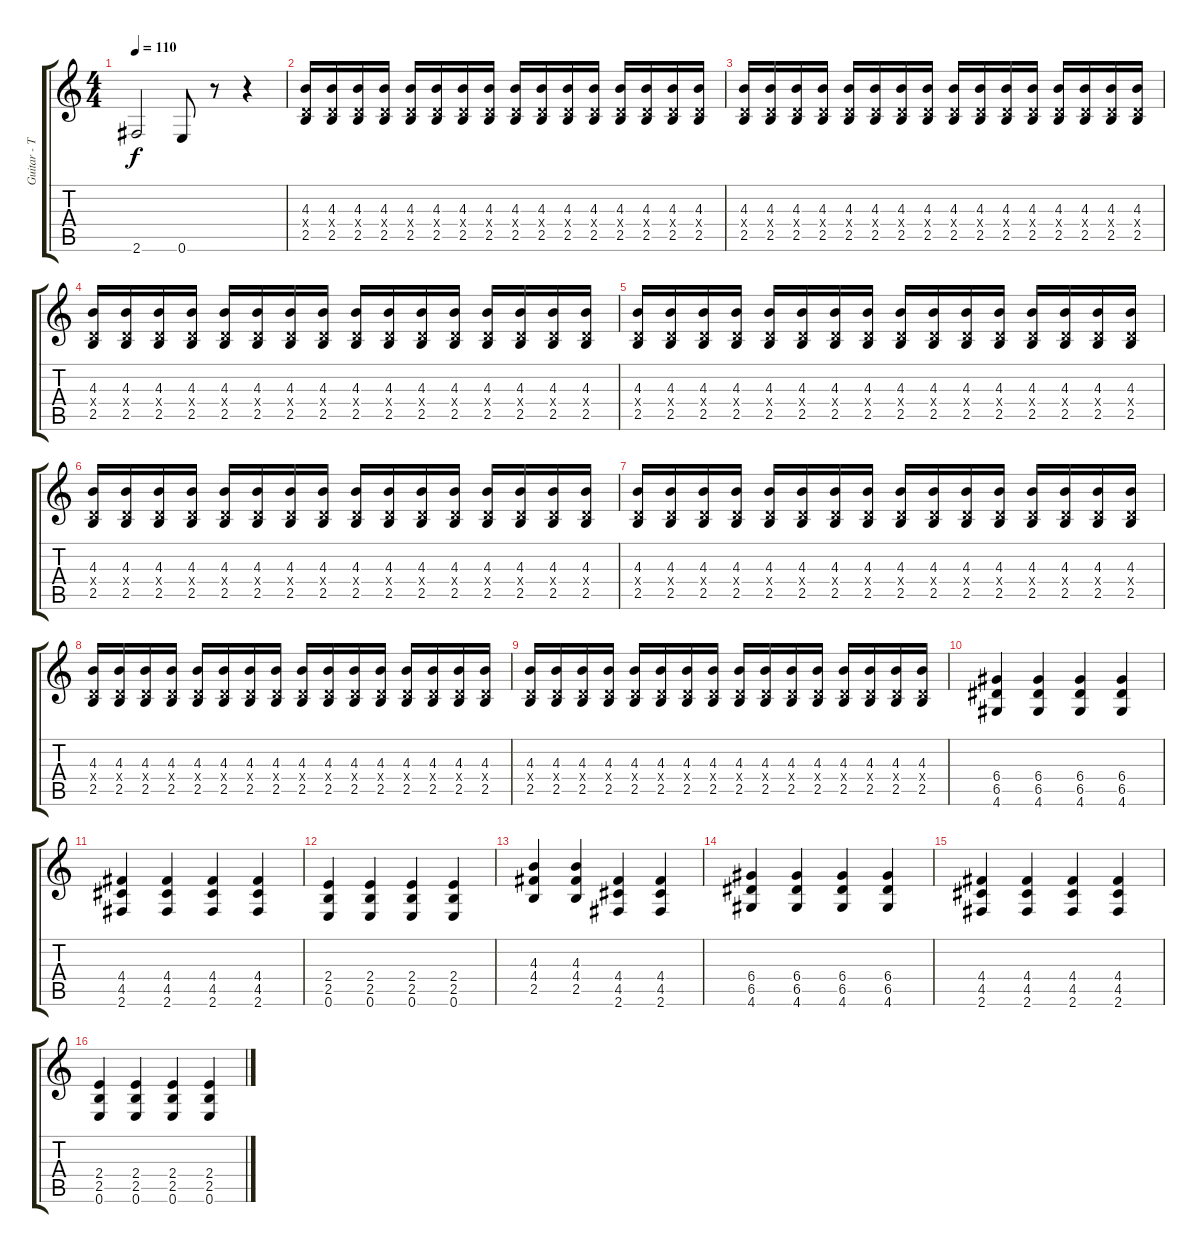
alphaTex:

\track ("Guitar - Tom Mattew Delonge" "Guitar - T") {instrument overdrivenguitar}
\staff {score tabs}
\tuning (E4 B3 G3 D3 A2 E2) {hide}
\ts (4 4)
\tempo 110
\clef g2
\ks c
2.6.2{dy f} 0.6.8 r.8 r.4 |
(4.3 0.4{x} 2.5).16 (4.3 0.4{x} 2.5).16 (4.3 0.4{x} 2.5).16 (4.3 0.4{x} 2.5).16 (4.3 0.4{x} 2.5).16 (4.3 0.4{x} 2.5).16 (4.3 0.4{x} 2.5).16 (4.3 0.4{x} 2.5).16 (4.3 0.4{x} 2.5).16 (4.3 0.4{x} 2.5).16 (4.3 0.4{x} 2.5).16 (4.3 0.4{x} 2.5).16 (4.3 0.4{x} 2.5).16 (4.3 0.4{x} 2.5).16 (4.3 0.4{x} 2.5).16 (4.3 0.4{x} 2.5).16 |
(4.3 0.4{x} 2.5).16 (4.3 0.4{x} 2.5).16 (4.3 0.4{x} 2.5).16 (4.3 0.4{x} 2.5).16 (4.3 0.4{x} 2.5).16 (4.3 0.4{x} 2.5).16 (4.3 0.4{x} 2.5).16 (4.3 0.4{x} 2.5).16 (4.3 0.4{x} 2.5).16 (4.3 0.4{x} 2.5).16 (4.3 0.4{x} 2.5).16 (4.3 0.4{x} 2.5).16 (4.3 0.4{x} 2.5).16 (4.3 0.4{x} 2.5).16 (4.3 0.4{x} 2.5).16 (4.3 0.4{x} 2.5).16 |
(4.3 0.4{x} 2.5).16 (4.3 0.4{x} 2.5).16 (4.3 0.4{x} 2.5).16 (4.3 0.4{x} 2.5).16 (4.3 0.4{x} 2.5).16 (4.3 0.4{x} 2.5).16 (4.3 0.4{x} 2.5).16 (4.3 0.4{x} 2.5).16 (4.3 0.4{x} 2.5).16 (4.3 0.4{x} 2.5).16 (4.3 0.4{x} 2.5).16 (4.3 0.4{x} 2.5).16 (4.3 0.4{x} 2.5).16 (4.3 0.4{x} 2.5).16 (4.3 0.4{x} 2.5).16 (4.3 0.4{x} 2.5).16 |
(4.3 0.4{x} 2.5).16 (4.3 0.4{x} 2.5).16 (4.3 0.4{x} 2.5).16 (4.3 0.4{x} 2.5).16 (4.3 0.4{x} 2.5).16 (4.3 0.4{x} 2.5).16 (4.3 0.4{x} 2.5).16 (4.3 0.4{x} 2.5).16 (4.3 0.4{x} 2.5).16 (4.3 0.4{x} 2.5).16 (4.3 0.4{x} 2.5).16 (4.3 0.4{x} 2.5).16 (4.3 0.4{x} 2.5).16 (4.3 0.4{x} 2.5).16 (4.3 0.4{x} 2.5).16 (4.3 0.4{x} 2.5).16 |
(4.3 0.4{x} 2.5).16 (4.3 0.4{x} 2.5).16 (4.3 0.4{x} 2.5).16 (4.3 0.4{x} 2.5).16 (4.3 0.4{x} 2.5).16 (4.3 0.4{x} 2.5).16 (4.3 0.4{x} 2.5).16 (4.3 0.4{x} 2.5).16 (4.3 0.4{x} 2.5).16 (4.3 0.4{x} 2.5).16 (4.3 0.4{x} 2.5).16 (4.3 0.4{x} 2.5).16 (4.3 0.4{x} 2.5).16 (4.3 0.4{x} 2.5).16 (4.3 0.4{x} 2.5).16 (4.3 0.4{x} 2.5).16 |
(4.3 0.4{x} 2.5).16 (4.3 0.4{x} 2.5).16 (4.3 0.4{x} 2.5).16 (4.3 0.4{x} 2.5).16 (4.3 0.4{x} 2.5).16 (4.3 0.4{x} 2.5).16 (4.3 0.4{x} 2.5).16 (4.3 0.4{x} 2.5).16 (4.3 0.4{x} 2.5).16 (4.3 0.4{x} 2.5).16 (4.3 0.4{x} 2.5).16 (4.3 0.4{x} 2.5).16 (4.3 0.4{x} 2.5).16 (4.3 0.4{x} 2.5).16 (4.3 0.4{x} 2.5).16 (4.3 0.4{x} 2.5).16 |
(4.3 0.4{x} 2.5).16 (4.3 0.4{x} 2.5).16 (4.3 0.4{x} 2.5).16 (4.3 0.4{x} 2.5).16 (4.3 0.4{x} 2.5).16 (4.3 0.4{x} 2.5).16 (4.3 0.4{x} 2.5).16 (4.3 0.4{x} 2.5).16 (4.3 0.4{x} 2.5).16 (4.3 0.4{x} 2.5).16 (4.3 0.4{x} 2.5).16 (4.3 0.4{x} 2.5).16 (4.3 0.4{x} 2.5).16 (4.3 0.4{x} 2.5).16 (4.3 0.4{x} 2.5).16 (4.3 0.4{x} 2.5).16 |
(4.3 0.4{x} 2.5).16 (4.3 0.4{x} 2.5).16 (4.3 0.4{x} 2.5).16 (4.3 0.4{x} 2.5).16 (4.3 0.4{x} 2.5).16 (4.3 0.4{x} 2.5).16 (4.3 0.4{x} 2.5).16 (4.3 0.4{x} 2.5).16 (4.3 0.4{x} 2.5).16 (4.3 0.4{x} 2.5).16 (4.3 0.4{x} 2.5).16 (4.3 0.4{x} 2.5).16 (4.3 0.4{x} 2.5).16 (4.3 0.4{x} 2.5).16 (4.3 0.4{x} 2.5).16 (4.3 0.4{x} 2.5).16 |
(6.4 6.5 4.6).4 (6.4 6.5 4.6).4 (6.4 6.5 4.6).4 (6.4 6.5 4.6).4 |
(4.4 4.5 2.6).4 (4.4 4.5 2.6).4 (4.4 4.5 2.6).4 (4.4 4.5 2.6).4 |
(2.4 2.5 0.6).4 (2.4 2.5 0.6).4 (2.4 2.5 0.6).4 (2.4 2.5 0.6).4 |
(4.3 4.4 2.5).4 (4.3 4.4 2.5).4 (4.4 4.5 2.6).4 (4.4 4.5 2.6).4 |
(6.4 6.5 4.6).4 (6.4 6.5 4.6).4 (6.4 6.5 4.6).4 (6.4 6.5 4.6).4 |
(4.4 4.5 2.6).4 (4.4 4.5 2.6).4 (4.4 4.5 2.6).4 (4.4 4.5 2.6).4 |
(2.4 2.5 0.6).4 (2.4 2.5 0.6).4 (2.4 2.5 0.6).4 (2.4 2.5 0.6).4
